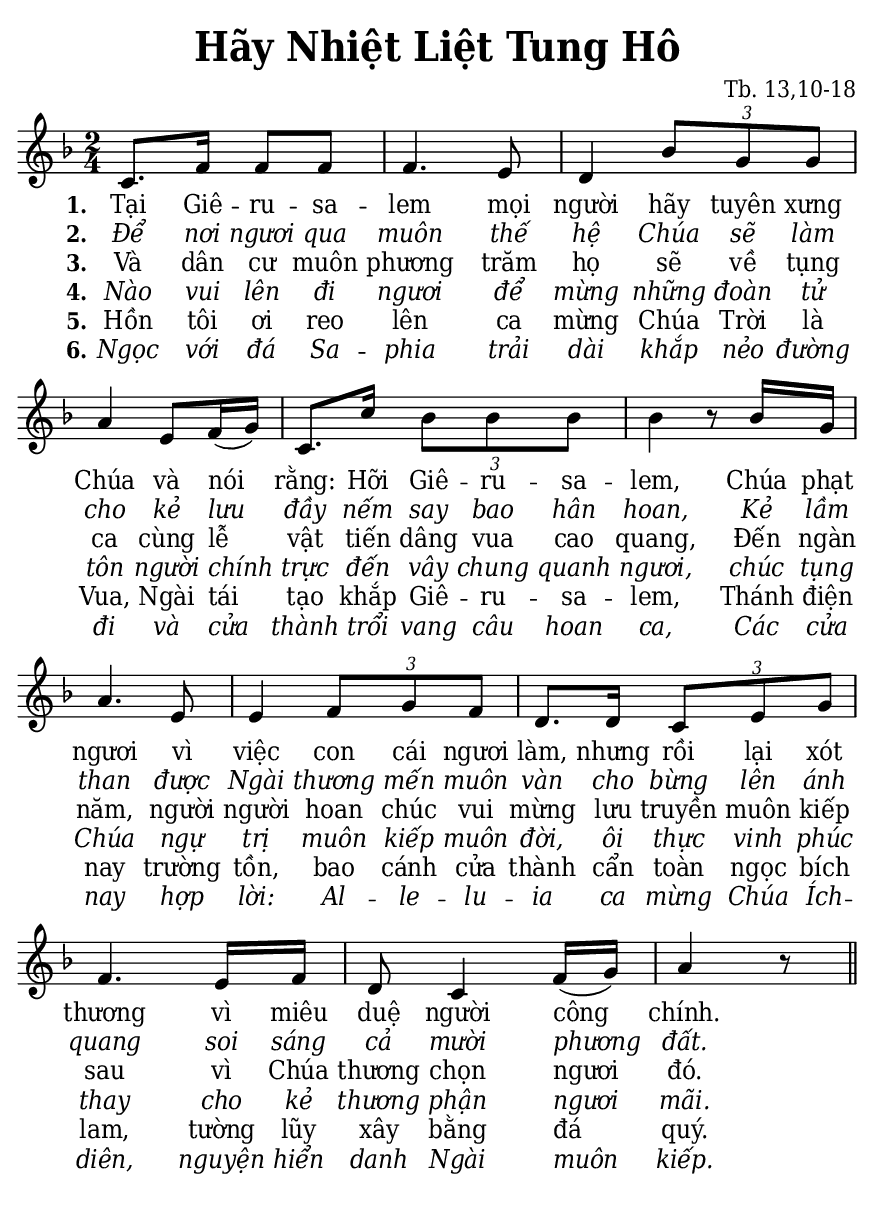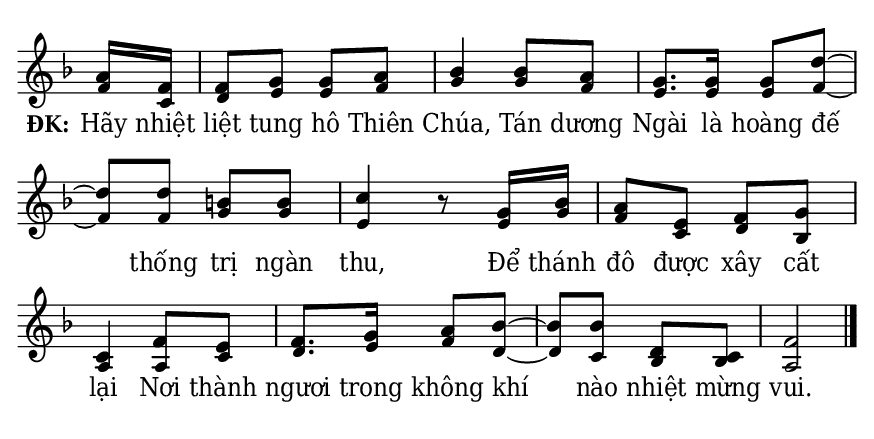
% Cài đặt chung\
\version "2.22.1"
\include "english.ly"

\header {
  title = \markup { \fontsize #1 "Hãy Nhiệt Liệt Tung Hô" }
  composer = "Tb. 13,10-18"
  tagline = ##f
}

% Nhạc phiên khúc
nhacPhienKhucSop = \relative c' {
  c8. f16 f8 f |
  f4. e8 |
  d4 \tuplet 3/2 { bf'8 g g } |
  a4 e8 f16 (g) |
  c,8. c'16 \tuplet 3/2 { bf8 bf bf } |
  bf4 r8 bf16 g |
  a4. e8 |
  e4 \tuplet 3/2 { f8 g f } |
  d8. d16 \tuplet 3/2 { c8 e g } |
  f4. e16 f |
  d8 c4 f16 (g) |
  a4 r8 \bar "||" \break
  
  a16 f |
  f8 g g a |
  bf4 bf8 a |
  g8. g16 g8 d' ~ |
  d d b! b |
  c4 r8 g16 bf |
  a8 e f g |
  c,4 f8 e |
  f8. g16 a8 bf ~ |
  bf bf d, c |
  f2 \bar "|."
}

nhacPhienKhucAlto = \relative c' {
  R2*11
  r4.
  f16 c |
  d8 e e f |
  g4 g8 f |
  e8. e16 e8 f ~ |
  f f g g |
  e4 r8 e16 g |
  f8 c d bf |
  a4 a8 c |
  d8. e16 f8 d ~ |
  d c bf bf |
  a2
}

% Lời phiên khúc
loiPhienKhucSop = \lyrics {
  <<
    {
      \set stanza = "1."
      Tại Giê -- ru -- sa -- lem
      mọi người hãy tuyên xưng Chúa và nói rằng:
      Hỡi Giê -- ru -- sa -- lem,
      Chúa phạt ngươi vì việc con cái ngươi làm,
      nhưng rồi lại xót thương
      vì miêu duệ người công chính.
    }
    \new Lyrics {
	    \set associatedVoice = "beSop"
	    \set stanza = "2."
      \override Lyrics.LyricText.font-shape = #'italic
	    Để nơi ngươi qua muôn thế hệ
	    Chúa sẽ làm cho kẻ lưu đầy nếm say bao hân hoan,
	    Kẻ lầm than được Ngài thương mến muôn vàn
	    cho bừng lên ánh quang
	    soi sáng cả mười phương đất.
    }
    \new Lyrics {
	    \set associatedVoice = "beSop"
	    \set stanza = "3."
	    Và dân cư muôn phương trăm họ sẽ về
	    tụng ca cùng lễ vật tiến dâng vua cao quang,
	    Đến ngàn năm, người người hoan chúc vui mừng
	    lưu truyền muôn kiếp sau
	    vì Chúa thương chọn ngươi đó.
    }
    \new Lyrics {
	    \set associatedVoice = "beSop"
	    \set stanza = "4."
      \override Lyrics.LyricText.font-shape = #'italic
	    Nào vui lên đi ngươi
	    để mừng những đoàn tử tôn người chính trực
	    đến vây chung quanh ngươi,
	    chúc tụng Chúa ngự trị muôn kiếp muôn đời,
	    ôi thực vinh phúc thay
	    cho kẻ thương phận ngươi mãi.
    }
    \new Lyrics {
	    \set associatedVoice = "beSop"
	    \set stanza = "5."
	    Hồn tôi ơi reo lên ca mừng Chúa Trời
	    là Vua, Ngài tái tạo khắp Giê -- ru -- sa -- lem,
	    Thánh điện nay trường tồn,
	    bao cánh cửa thành cẩn toàn ngọc bích lam,
	    tường lũy xây bằng đá quý.
    }
    \new Lyrics {
	    \set associatedVoice = "beSop"
	    \set stanza = "6."
      \override Lyrics.LyricText.font-shape = #'italic
	    Ngọc với đá Sa -- phia trải dài khắp nẻo đường đi
	    và cửa thành trổi vang câu hoan ca,
	    Các cửa nay hợp lời:
	    Al -- le -- lu -- ia
	    ca mừng Chúa Ích -- diên,
	    nguyện hiển danh Ngài muôn kiếp.
    }
  >>
  \set stanza = "ĐK:"
  Hãy nhiệt liệt tung hô Thiên Chúa,
  Tán dương Ngài là hoàng đế thống trị ngàn thu,
  Để thánh đô được xây cất lại
  Nơi thành ngươi trong không khí nào nhiệt mừng vui.
}

% Dàn trang
\paper {
  #(set-paper-size "a5")
  top-margin = 3\mm
  bottom-margin = 3\mm
  left-margin = 3\mm
  right-margin = 3\mm
  indent = #0
  #(define fonts
	 (make-pango-font-tree "Deja Vu Serif Condensed"
	 		       "Deja Vu Serif Condensed"
			       "Deja Vu Serif Condensed"
			       (/ 20 20)))
  print-page-number = ##f
  system-system-spacing = #'((basic-distance . 0.1) (padding . 2))
  ragged-bottom = ##t
  page-count = 2
}

TongNhip = {
  \key f \major \time 2/4
  \set Timing.beamExceptions = #'()
  \set Timing.baseMoment = #(ly:make-moment 1/4)
}

% Đổi kích thước nốt cho bè phụ
notBePhu =
#(define-music-function (font-size music) (number? ly:music?)
   (for-some-music
     (lambda (m)
       (if (music-is-of-type? m 'rhythmic-event)
           (begin
             (set! (ly:music-property m 'tweaks)
                   (cons `(font-size . ,font-size)
                         (ly:music-property m 'tweaks)))
             #t)
           #f))
     music)
   music)

\score {
  \new ChoirStaff <<
    \new Staff \with {
        \consists "Merge_rests_engraver"
        printPartCombineTexts = ##f
      }
      <<
      \new Voice \TongNhip \partCombine 
        \nhacPhienKhucSop
        \notBePhu -1 { \nhacPhienKhucAlto }
      \new NullVoice = beSop \nhacPhienKhucSop
      \new Lyrics \lyricsto beSop \loiPhienKhucSop
      >>
  >>
  \layout {
    \override Lyrics.LyricSpace.minimum-distance = #0.8
    \override Score.BarNumber.break-visibility = ##(#f #f #f)
    \override Score.SpacingSpanner.uniform-stretching = ##t
  } 
}
